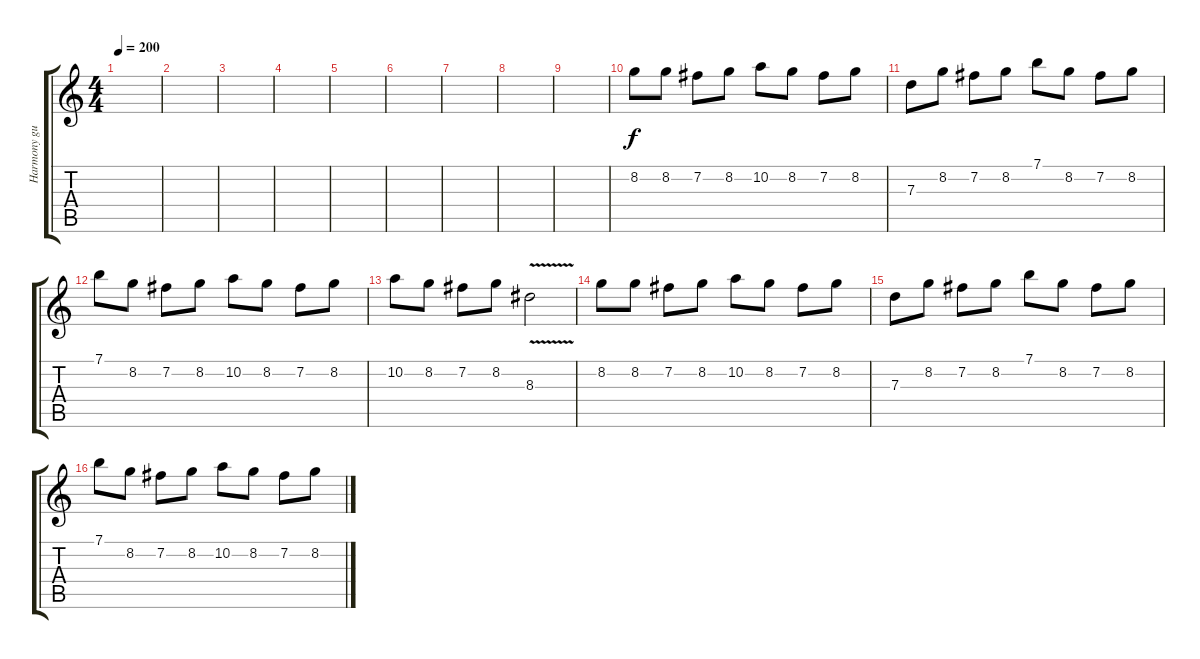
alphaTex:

\track ("Harmony guitar" "Harmony gu") {instrument distortionguitar}
\staff {score tabs}
\tuning (E4 B3 G3 D3 A2 E2) {hide}
\ts (4 4)
\tempo 200
\clef g2
\ks c
|
|
|
|
|
|
|
|
|
8.2.8 8.2.8 7.2.8 8.2.8 10.2.8 8.2.8 7.2.8 8.2.8 |
7.3.8 8.2.8 7.2.8 8.2.8 7.1.8 8.2.8 7.2.8 8.2.8 |
7.1.8 8.2.8 7.2.8 8.2.8 10.2.8 8.2.8 7.2.8 8.2.8 |
10.2.8 8.2.8 7.2.8 8.2.8 8.3{v}.2 |
8.2.8 8.2.8 7.2.8 8.2.8 10.2.8 8.2.8 7.2.8 8.2.8 |
7.3.8 8.2.8 7.2.8 8.2.8 7.1.8 8.2.8 7.2.8 8.2.8 |
7.1.8 8.2.8 7.2.8 8.2.8 10.2.8 8.2.8 7.2.8 8.2.8
